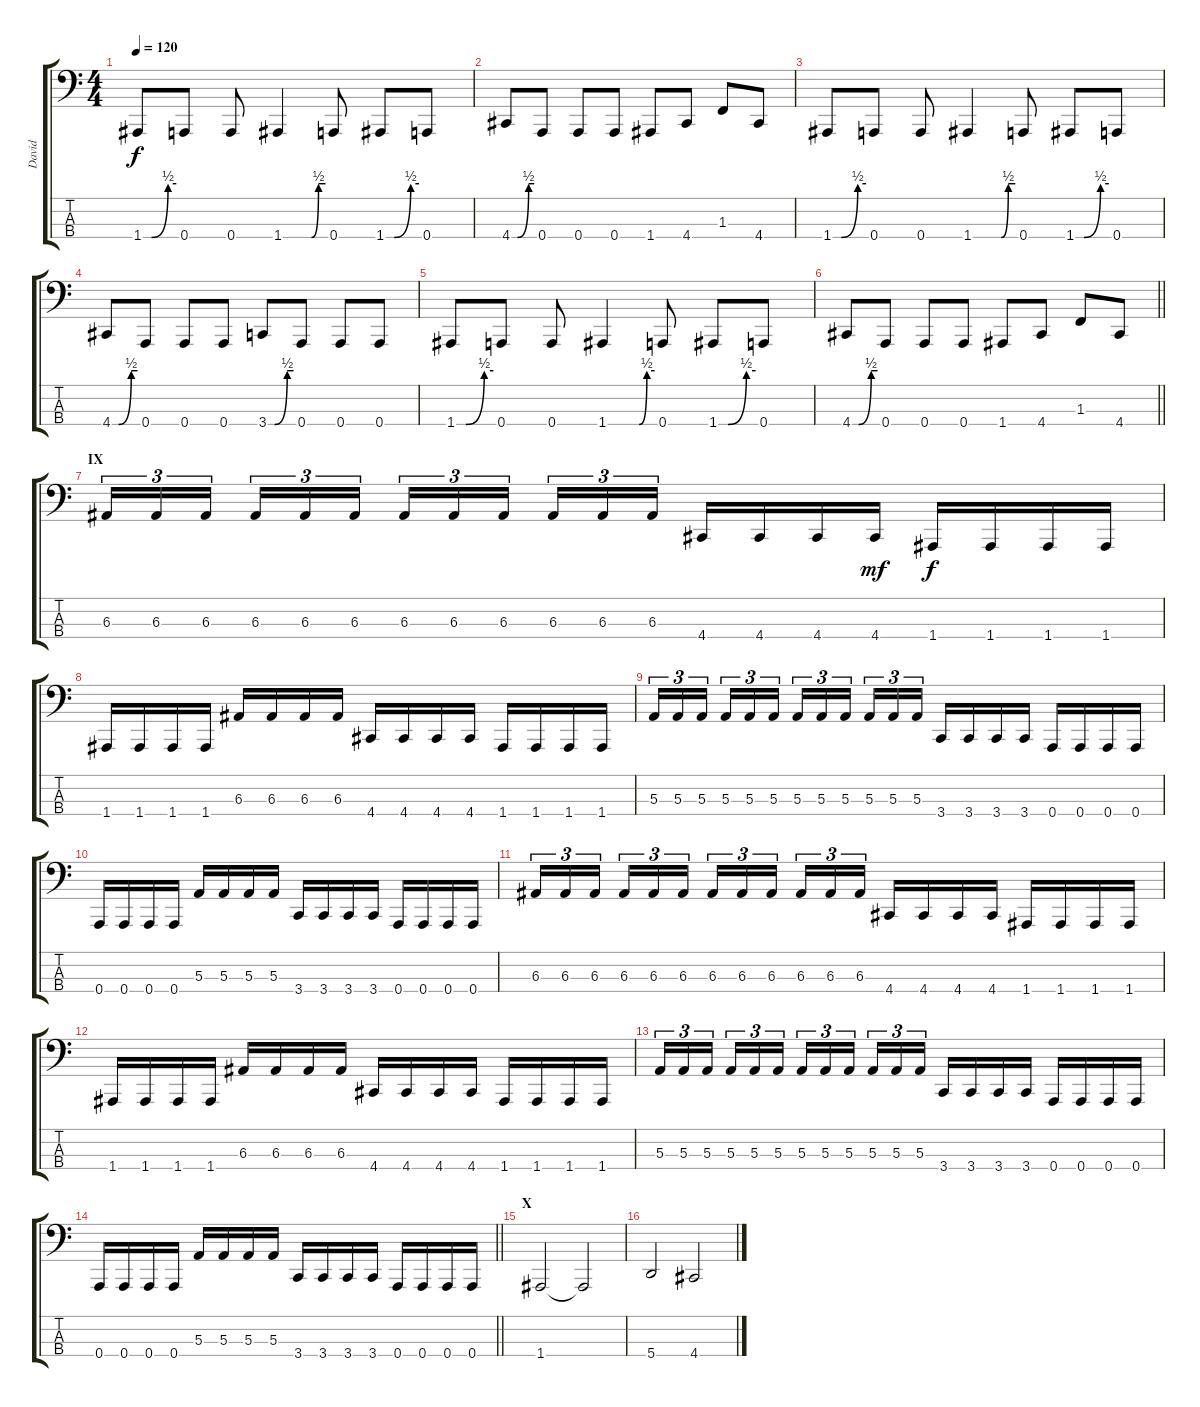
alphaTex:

\track ("David" "David") {instrument electricbasspick}
\staff {score tabs}
\tuning (D2 A1 E1 A0) {hide}
\ts (4 4)
\tempo 120
\clef f4
\ks c
1.4{be (custom 0 0 15 0 45 2 60 2)}.8{dy f} 0.4.8 0.4.8 1.4{be (custom 0 0 40 0 50 2 60 2)}.4 0.4.8 1.4{be (custom 0 0 15 0 45 2 60 2)}.8 0.4.8 |
4.4{be (custom 0 0 15 0 45 2 60 2)}.8 0.4.8 0.4.8 0.4.8 1.4.8 4.4.8 1.3.8 4.4.8 |
1.4{be (custom 0 0 15 0 45 2 60 2)}.8 0.4.8 0.4.8 1.4{be (custom 0 0 40 0 50 2 60 2)}.4 0.4.8 1.4{be (custom 0 0 15 0 45 2 60 2)}.8 0.4.8 |
4.4{be (custom 0 0 15 0 45 2 60 2)}.8 0.4.8 0.4.8 0.4.8 3.4{be (custom 0 0 15 0 45 2 60 2)}.8 0.4.8 0.4.8 0.4.8 |
1.4{be (custom 0 0 15 0 45 2 60 2)}.8 0.4.8 0.4.8 1.4{be (custom 0 0 40 0 50 2 60 2)}.4 0.4.8 1.4{be (custom 0 0 15 0 45 2 60 2)}.8 0.4.8 |
\barLineRight lightlight
4.4{be (custom 0 0 15 0 45 2 60 2)}.8 0.4.8 0.4.8 0.4.8 1.4.8 4.4.8 1.3.8 4.4.8 |
\section ("" "IX")
6.3.16{tu (3 2)} 6.3.16{tu (3 2)} 6.3.16{tu (3 2) beam splitsecondary} 6.3.16{tu (3 2)} 6.3.16{tu (3 2)} 6.3.16{tu (3 2)} 6.3.16{tu (3 2)} 6.3.16{tu (3 2)} 6.3.16{tu (3 2) beam splitsecondary} 6.3.16{tu (3 2)} 6.3.16{tu (3 2)} 6.3.16{tu (3 2)} 4.4.16 4.4.16 4.4.16 4.4.16{dy mf} 1.4.16{dy f} 1.4.16 1.4.16 1.4.16 |
1.4.16 1.4.16 1.4.16 1.4.16 6.3.16 6.3.16 6.3.16 6.3.16 4.4.16 4.4.16 4.4.16 4.4.16 1.4.16 1.4.16 1.4.16 1.4.16 |
5.3.16{tu (3 2)} 5.3.16{tu (3 2)} 5.3.16{tu (3 2) beam splitsecondary} 5.3.16{tu (3 2)} 5.3.16{tu (3 2)} 5.3.16{tu (3 2)} 5.3.16{tu (3 2)} 5.3.16{tu (3 2)} 5.3.16{tu (3 2) beam splitsecondary} 5.3.16{tu (3 2)} 5.3.16{tu (3 2)} 5.3.16{tu (3 2)} 3.4.16 3.4.16 3.4.16 3.4.16 0.4.16 0.4.16 0.4.16 0.4.16 |
0.4.16 0.4.16 0.4.16 0.4.16 5.3.16 5.3.16 5.3.16 5.3.16 3.4.16 3.4.16 3.4.16 3.4.16 0.4.16 0.4.16 0.4.16 0.4.16 |
6.3.16{tu (3 2)} 6.3.16{tu (3 2)} 6.3.16{tu (3 2) beam splitsecondary} 6.3.16{tu (3 2)} 6.3.16{tu (3 2)} 6.3.16{tu (3 2)} 6.3.16{tu (3 2)} 6.3.16{tu (3 2)} 6.3.16{tu (3 2) beam splitsecondary} 6.3.16{tu (3 2)} 6.3.16{tu (3 2)} 6.3.16{tu (3 2)} 4.4.16 4.4.16 4.4.16 4.4.16 1.4.16 1.4.16 1.4.16 1.4.16 |
1.4.16 1.4.16 1.4.16 1.4.16 6.3.16 6.3.16 6.3.16 6.3.16 4.4.16 4.4.16 4.4.16 4.4.16 1.4.16 1.4.16 1.4.16 1.4.16 |
5.3.16{tu (3 2)} 5.3.16{tu (3 2)} 5.3.16{tu (3 2) beam splitsecondary} 5.3.16{tu (3 2)} 5.3.16{tu (3 2)} 5.3.16{tu (3 2)} 5.3.16{tu (3 2)} 5.3.16{tu (3 2)} 5.3.16{tu (3 2) beam splitsecondary} 5.3.16{tu (3 2)} 5.3.16{tu (3 2)} 5.3.16{tu (3 2)} 3.4.16 3.4.16 3.4.16 3.4.16 0.4.16 0.4.16 0.4.16 0.4.16 |
\barLineRight lightlight
0.4.16 0.4.16 0.4.16 0.4.16 5.3.16 5.3.16 5.3.16 5.3.16 3.4.16 3.4.16 3.4.16 3.4.16 0.4.16 0.4.16 0.4.16 0.4.16 |
\section ("" "X")
1.4.2{volume 14} 1.4{t}.2 |
5.4.2 4.4.2
